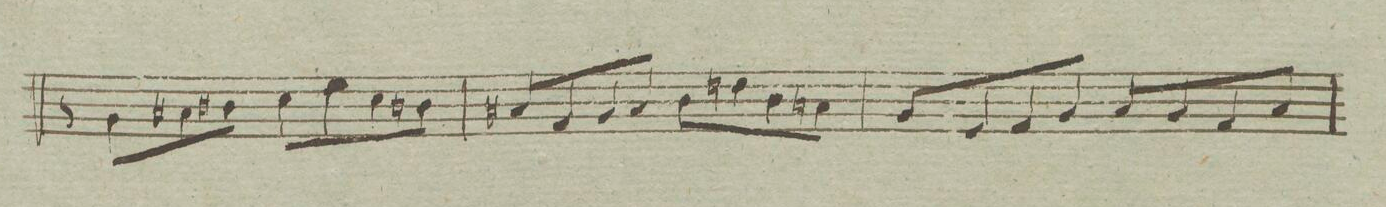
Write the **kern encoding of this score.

**kern	**dynam
*I"Basso	*
*clefF4	*
*k[]	*
*met(c|)	*
*M2/2	*
8r	.
8BBL\	.
8C#X/	.
8D#X\J	.
8E\L	.
8G\	.
8E\	.
8Dn\J	.
=22	=22
8C#X/L	.
8AA/	.
8BB/	.
8C#/J	.
8D\L	.
8Fn\	.
8D\	.
8Cn/J	.
=23	=23
8BB/L	.
8GG/	.
8AA/	.
8BB/J	.
8C/L	.
8BB/	.
8AA/	.
8C/J	.
=24	=24
*-	*-
